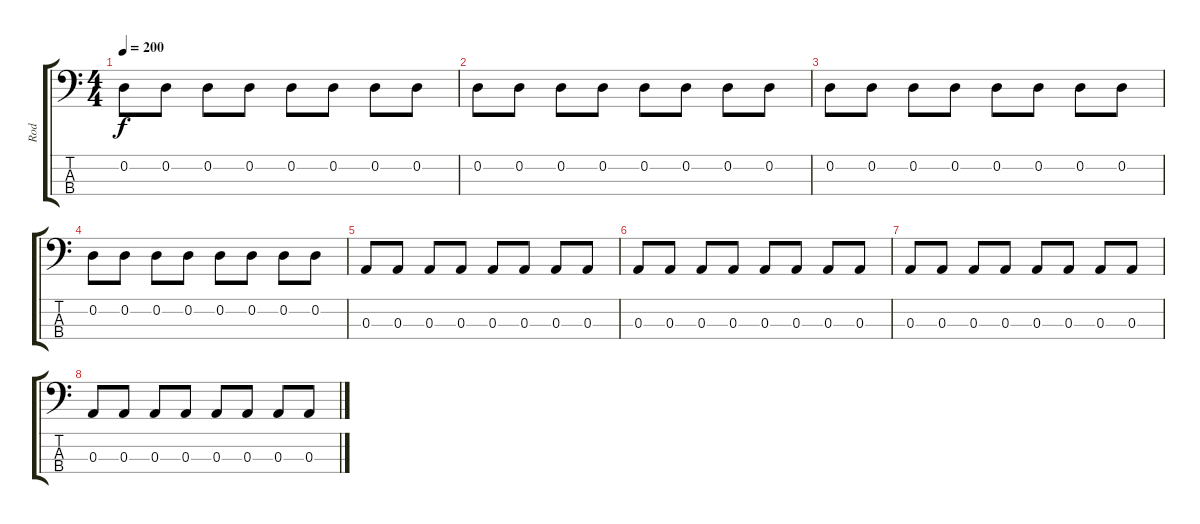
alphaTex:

\track ("Rod" "Rod") {instrument electricbasspick}
\staff {score tabs}
\tuning (G2 D2 A1 E1) {hide}
\ts (4 4)
\tempo 200
\clef f4
\ks c
0.2.8{dy f} 0.2.8 0.2.8 0.2.8 0.2.8 0.2.8 0.2.8 0.2.8 |
0.2.8 0.2.8 0.2.8 0.2.8 0.2.8 0.2.8 0.2.8 0.2.8 |
0.2.8 0.2.8 0.2.8 0.2.8 0.2.8 0.2.8 0.2.8 0.2.8 |
0.2.8 0.2.8 0.2.8 0.2.8 0.2.8 0.2.8 0.2.8 0.2.8 |
0.3.8 0.3.8 0.3.8 0.3.8 0.3.8 0.3.8 0.3.8 0.3.8 |
0.3.8 0.3.8 0.3.8 0.3.8 0.3.8 0.3.8 0.3.8 0.3.8 |
0.3.8 0.3.8 0.3.8 0.3.8 0.3.8 0.3.8 0.3.8 0.3.8 |
0.3.8 0.3.8 0.3.8 0.3.8 0.3.8 0.3.8 0.3.8 0.3.8
